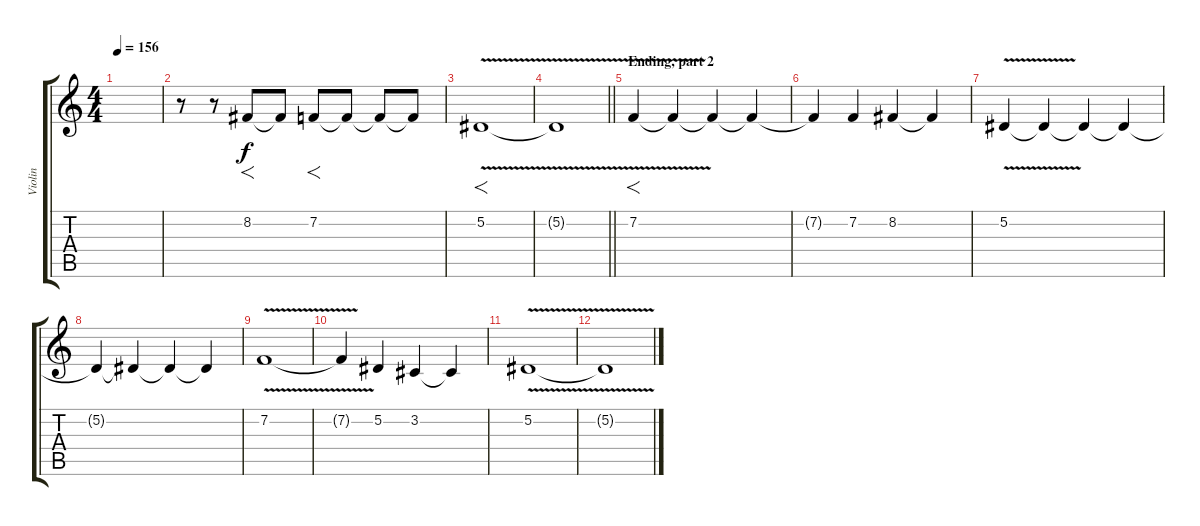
\track ("Violin" "Violin") {instrument violin}
\staff {score tabs}
\tuning (Eb4 Bb3 Gb3 Db3 Ab2 Db2) {hide}
\ts (4 4)
\tempo 156
\clef g2
\ks c
|
r.8 r.8 8.2.8{f} 8.2{t}.8 7.2.8{f} 7.2{t}.8 7.2{t}.8 7.2{t}.8 |
5.2{v}.1{f} |
\barLineRight lightlight
5.2{t}.1 |
\section ("" "Ending, part 2")
7.2{v}.4{f} 7.2{t}.4 7.2{t}.4 7.2{t}.4 |
7.2{t}.4 7.2.4 8.2.4 8.2{t}.4 |
5.2{v}.4 5.2{t}.4 5.2{t}.4 5.2{t}.4 |
5.2{t}.4 5.2{t}.4 5.2{t}.4 5.2{t}.4 |
7.2{v}.1 |
7.2{t}.4 5.2.4 3.2.4 3.2{t}.4 |
5.2{v}.1{volume 5} |
5.2{t}.1
